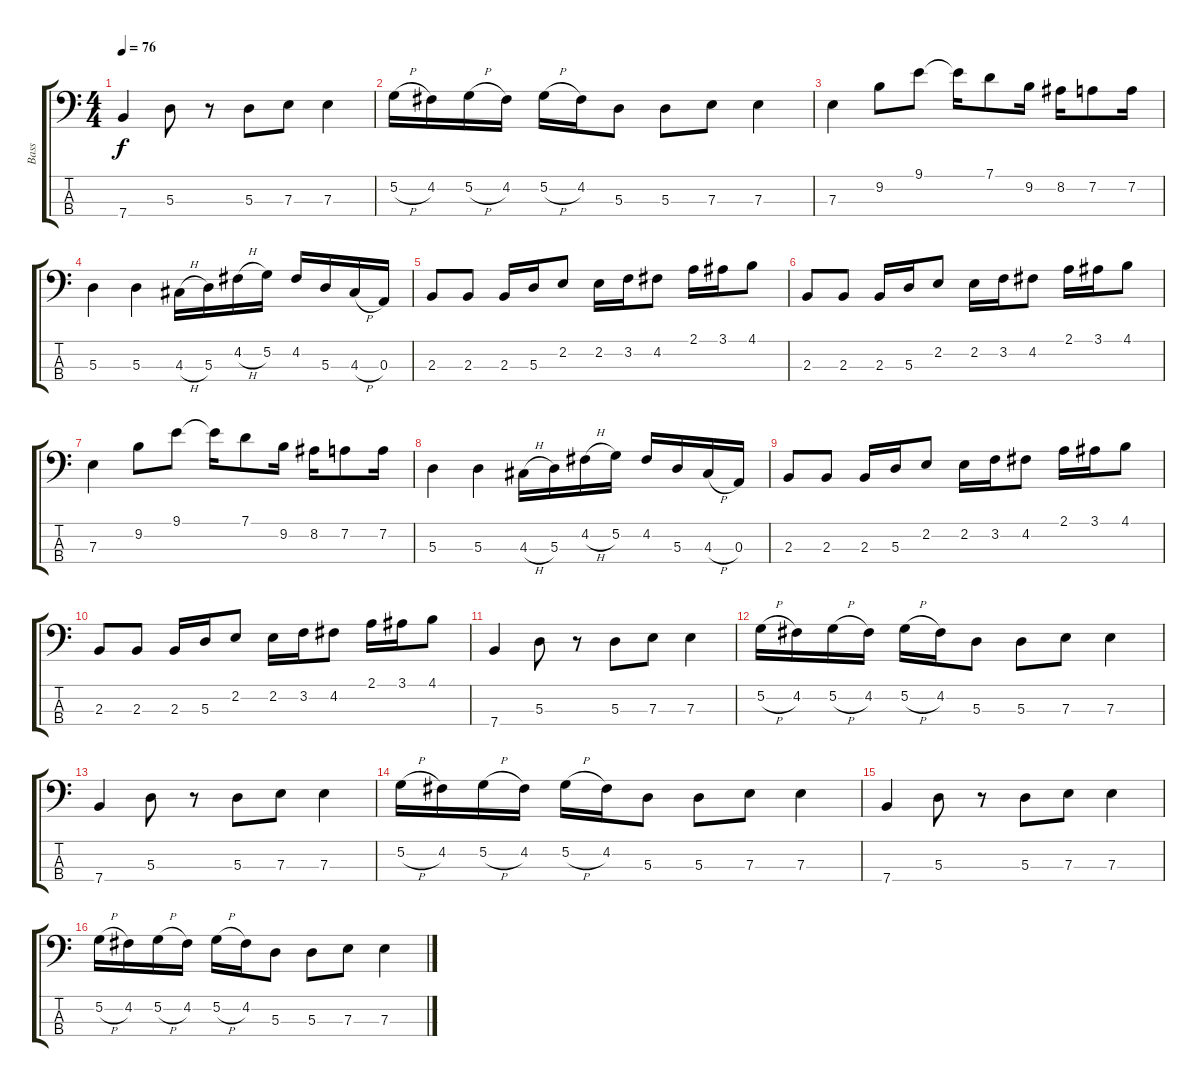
\track ("Bass" "Bass") {instrument electricbassfinger}
\staff {score tabs}
\tuning (G2 D2 A1 E1) {hide}
\ts (4 4)
\tempo 76
\clef f4
\ks c
7.4.4{dy f} 5.3.8 r.8 5.3.8 7.3.8 7.3.4 |
5.2{h}.16 4.2.16 5.2{h}.16 4.2.16 5.2{h}.16 4.2.16 5.3.8 5.3.8 7.3.8 7.3.4 |
7.3.4 9.2.8 9.1.8 9.1{t}.16 7.1.8 9.2.16 8.2.16 7.2.8 7.2.16 |
5.3.4 5.3.4 4.3{h}.16 5.3.16 4.2{h}.16 5.2.16 4.2.16 5.3.16 4.3{h}.16 0.3.16 |
2.3.8 2.3.8 2.3.16 5.3.16 2.2.8 2.2.16 3.2.16 4.2.8 2.1.16 3.1.16 4.1.8 |
2.3.8 2.3.8 2.3.16 5.3.16 2.2.8 2.2.16 3.2.16 4.2.8 2.1.16 3.1.16 4.1.8 |
7.3.4 9.2.8 9.1.8 9.1{t}.16 7.1.8 9.2.16 8.2.16 7.2.8 7.2.16 |
5.3.4 5.3.4 4.3{h}.16 5.3.16 4.2{h}.16 5.2.16 4.2.16 5.3.16 4.3{h}.16 0.3.16 |
2.3.8 2.3.8 2.3.16 5.3.16 2.2.8 2.2.16 3.2.16 4.2.8 2.1.16 3.1.16 4.1.8 |
2.3.8 2.3.8 2.3.16 5.3.16 2.2.8 2.2.16 3.2.16 4.2.8 2.1.16 3.1.16 4.1.8 |
7.4.4 5.3.8 r.8 5.3.8 7.3.8 7.3.4 |
5.2{h}.16 4.2.16 5.2{h}.16 4.2.16 5.2{h}.16 4.2.16 5.3.8 5.3.8 7.3.8 7.3.4 |
7.4.4 5.3.8 r.8 5.3.8 7.3.8 7.3.4 |
5.2{h}.16 4.2.16 5.2{h}.16 4.2.16 5.2{h}.16 4.2.16 5.3.8 5.3.8 7.3.8 7.3.4 |
7.4.4 5.3.8 r.8 5.3.8 7.3.8 7.3.4 |
5.2{h}.16 4.2.16 5.2{h}.16 4.2.16 5.2{h}.16 4.2.16 5.3.8 5.3.8 7.3.8 7.3.4
